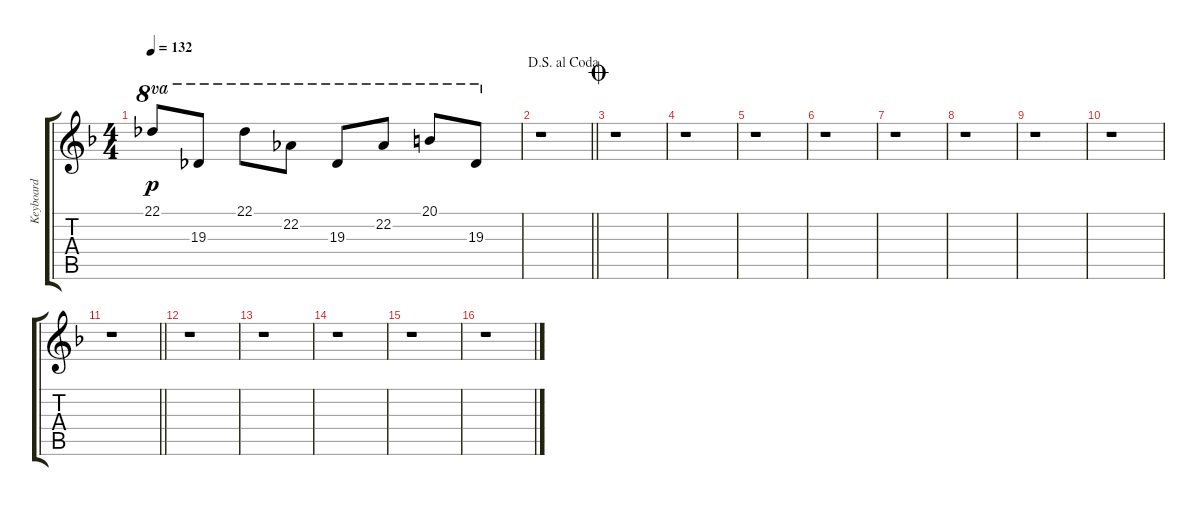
\track ("Keyboard" "Keyboard") {instrument drawbarorgan}
\staff {score tabs}
\tuning (Eb4 Bb3 Gb3 Db3 Ab2 Db2) {hide}
\ts (4 4)
\tempo 132
\clef g2
\ks f
22.1.8{ot 8va dy p} 19.3.8{ot 8va} 22.1.8{ot 8va} 22.2.8{ot 8va} 19.3.8{ot 8va} 22.2.8{ot 8va} 20.1.8{ot 8va} 19.3.8{ot 8va} |
\jump dalsegnoalcoda
\barLineRight lightlight
r.1 |
\jump coda
r.1 |
r.1 |
r.1 |
r.1 |
r.1 |
r.1 |
r.1 |
r.1 |
\barLineRight lightlight
r.1 |
r.1 |
r.1 |
r.1 |
r.1 |
r.1
